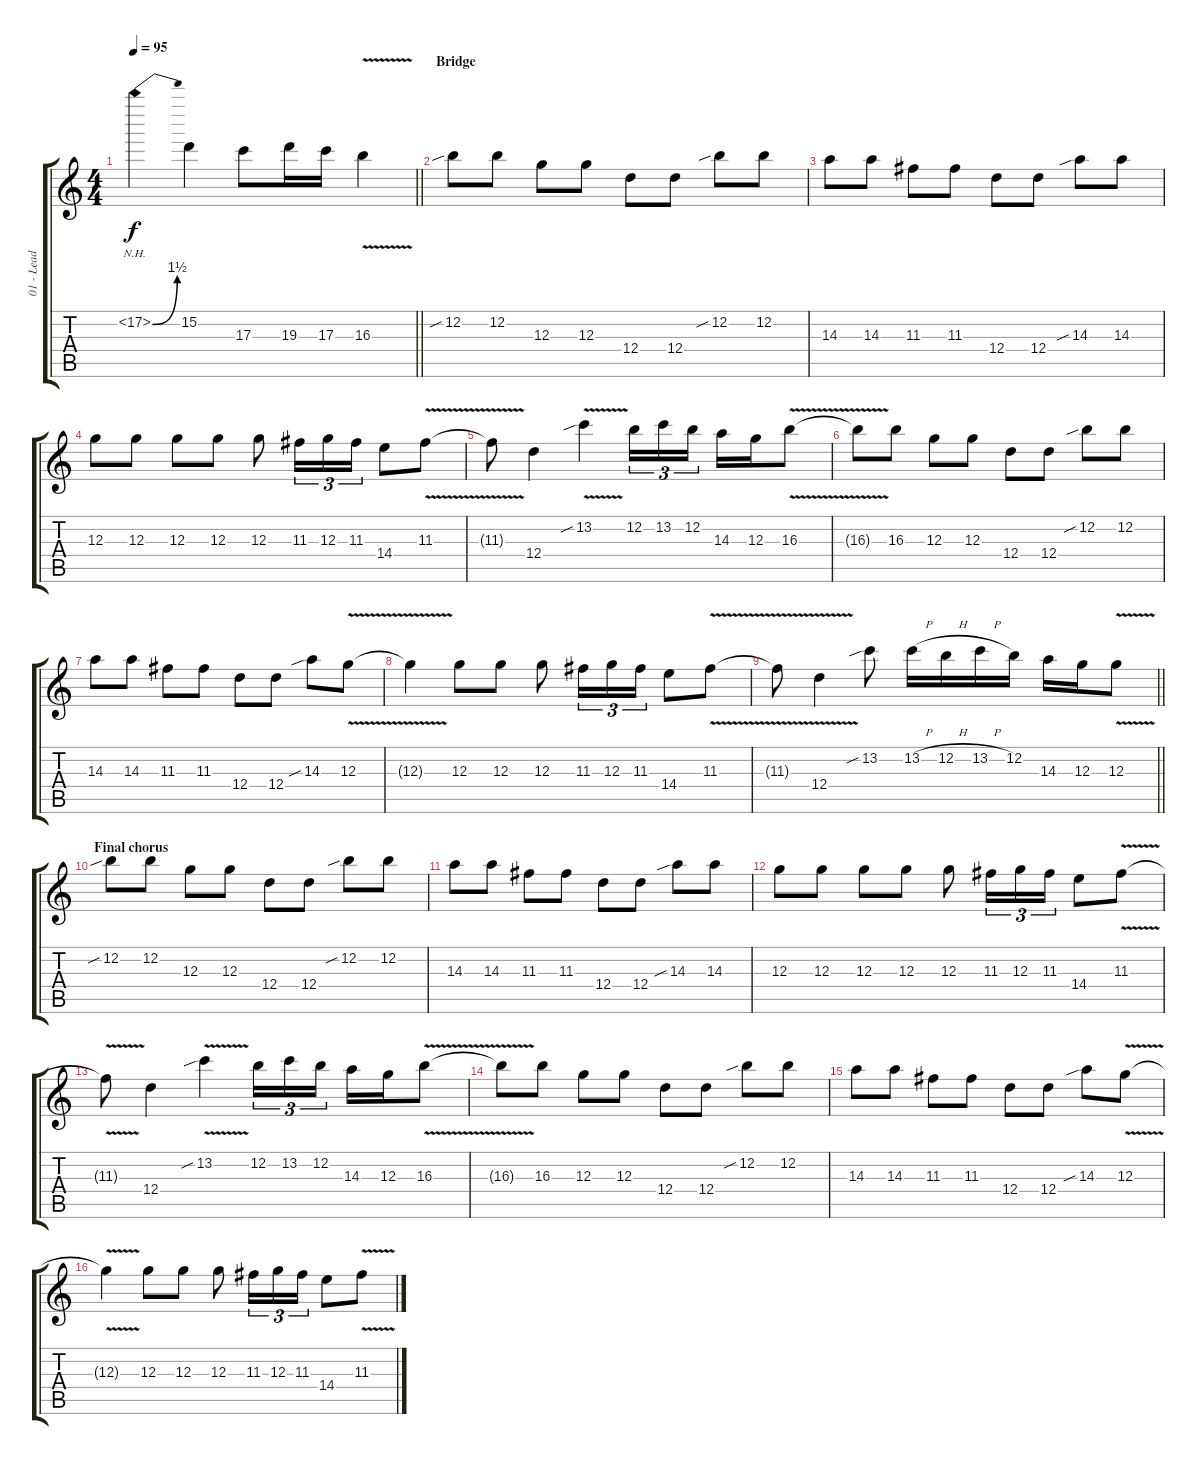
\track ("01 - Lead" "01 - Lead") {instrument overdrivenguitar}
\staff {score tabs}
\tuning (E4 B3 G3 D3 A2 E2) {hide}
\ts (4 4)
\tempo 95
\clef g2
\barLineRight lightlight
\ks c
17.2{be (bend 0 0 60 6) nh}.4{dy f} 15.2.4 17.3.8 19.3.16 17.3.16 16.3{v}.4 |
\section ("" "Bridge")
12.2{sib}.8 12.2.8 12.3.8 12.3.8 12.4.8 12.4.8 12.2{sib}.8 12.2.8 |
14.3.8 14.3.8 11.3.8 11.3.8 12.4.8 12.4.8 14.3{sib}.8 14.3.8 |
12.3.8 12.3.8 12.3.8 12.3.8 12.3.8 11.3.16{tu (3 2)} 12.3.16{tu (3 2)} 11.3.16{tu (3 2)} 14.4.8 11.3{v}.8 |
11.3{t}.8 12.4.4 13.2{v sib}.4 12.2.16{tu (3 2)} 13.2.16{tu (3 2)} 12.2.16{tu (3 2)} 14.3.16 12.3.16 16.3{v}.8 |
16.3{t}.8 16.3.8 12.3.8 12.3.8 12.4.8 12.4.8 12.2{sib}.8 12.2.8 |
14.3.8 14.3.8 11.3.8 11.3.8 12.4.8 12.4.8 14.3{sib}.8 12.3{v}.8 |
12.3{t}.4 12.3.8 12.3.8 12.3.8 11.3.16{tu (3 2)} 12.3.16{tu (3 2)} 11.3.16{tu (3 2)} 14.4.8 11.3{v}.8 |
\barLineRight lightlight
11.3{t}.8 12.4{v}.4 13.2{sib}.8 13.2{h}.16 12.2{h}.16 13.2{h}.16 12.2.16 14.3.16 12.3.16 12.3{v}.8 |
\section ("" "Final chorus")
12.2{sib}.8 12.2.8 12.3.8 12.3.8 12.4.8 12.4.8 12.2{sib}.8 12.2.8 |
14.3.8 14.3.8 11.3.8 11.3.8 12.4.8 12.4.8 14.3{sib}.8 14.3.8 |
12.3.8 12.3.8 12.3.8 12.3.8 12.3.8 11.3.16{tu (3 2)} 12.3.16{tu (3 2)} 11.3.16{tu (3 2)} 14.4.8 11.3{v}.8 |
11.3{t}.8 12.4.4 13.2{v sib}.4 12.2.16{tu (3 2)} 13.2.16{tu (3 2)} 12.2.16{tu (3 2)} 14.3.16 12.3.16 16.3{v}.8 |
16.3{t}.8 16.3.8 12.3.8 12.3.8 12.4.8 12.4.8 12.2{sib}.8 12.2.8 |
14.3.8 14.3.8 11.3.8 11.3.8 12.4.8 12.4.8 14.3{sib}.8 12.3{v}.8 |
12.3{t}.4 12.3.8 12.3.8 12.3.8 11.3.16{tu (3 2)} 12.3.16{tu (3 2)} 11.3.16{tu (3 2)} 14.4.8 11.3{v}.8
